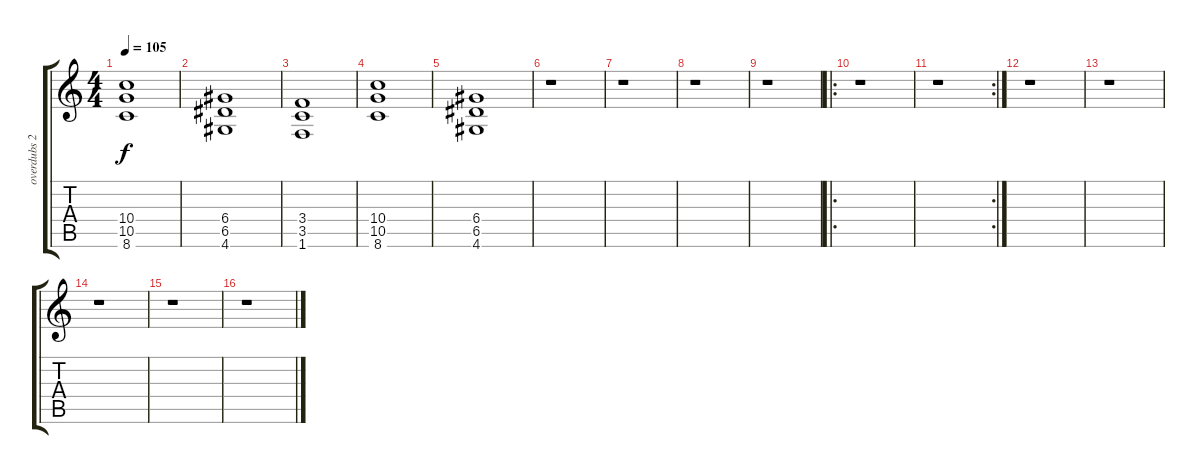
\track ("overdubs 2" "overdubs 2") {instrument distortionguitar}
\staff {score tabs}
\tuning (E4 B3 G3 D3 A2 E2) {hide}
\ts (4 4)
\tempo 105
\clef g2
\ks c
(10.4 10.5 8.6).1{dy f} |
(6.4 6.5 4.6).1 |
(3.4 3.5 1.6).1 |
(10.4 10.5 8.6).1 |
(6.4 6.5 4.6).1 |
r.1 |
r.1 |
r.1 |
r.1 |
\ro
r.1 |
\rc 2
r.1 |
r.1 |
r.1 |
r.1 |
r.1 |
r.1
